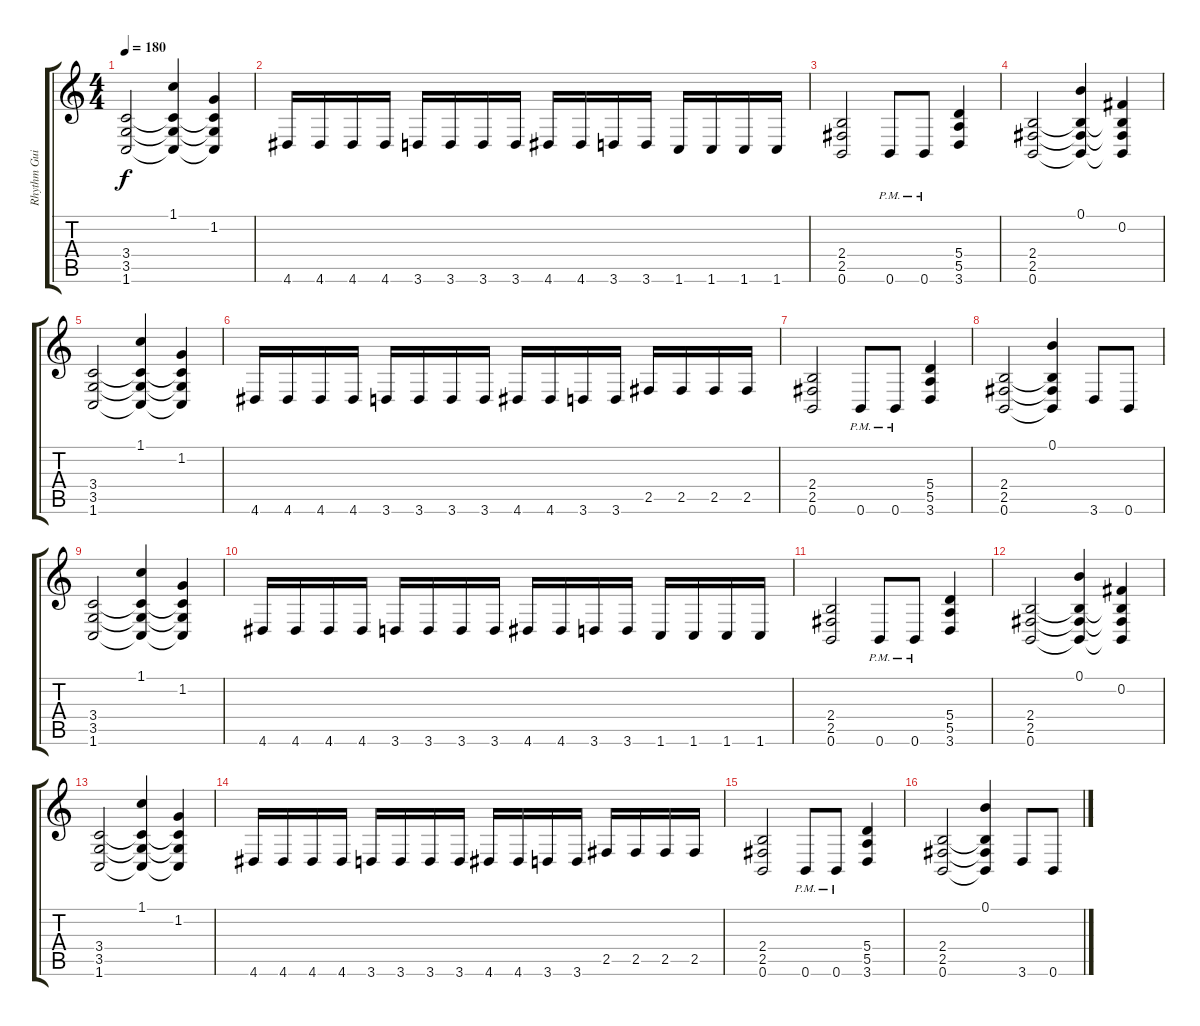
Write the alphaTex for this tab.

\track ("Rhythm Guitar I" "Rhythm Gui") {instrument distortionguitar}
\staff {score tabs}
\tuning (B3 Gb3 D3 A2 E2 B1) {hide}
\ts (4 4)
\tempo 180
\clef g2
\ks c
(3.4 3.5 1.6).2{dy f} (1.1 3.4{t} 3.5{t} 1.6{t}).4 (1.2 3.4{t} 3.5{t} 1.6{t}).4 |
4.6.16 4.6.16 4.6.16 4.6.16 3.6.16 3.6.16 3.6.16 3.6.16 4.6.16 4.6.16 3.6.16 3.6.16 1.6.16 1.6.16 1.6.16 1.6.16 |
(2.4 2.5 0.6).2{volume 2} 0.6{pm}.8 0.6{pm}.8 (5.4 5.5 3.6).4 |
(2.4 2.5 0.6).2 (0.1 2.4{t} 2.5{t} 0.6{t}).4 (0.2 2.4{t} 2.5{t} 0.6{t}).4 |
(3.4 3.5 1.6).2 (1.1 3.4{t} 3.5{t} 1.6{t}).4 (1.2 3.4{t} 3.5{t} 1.6{t}).4 |
4.6.16 4.6.16 4.6.16 4.6.16 3.6.16 3.6.16 3.6.16 3.6.16 4.6.16 4.6.16 3.6.16 3.6.16 2.5.16 2.5.16 2.5.16 2.5.16 |
(2.4 2.5 0.6).2{volume 0} 0.6{pm}.8 0.6{pm}.8 (5.4 5.5 3.6).4 |
(2.4 2.5 0.6).2 (0.1 2.4{t} 2.5{t} 0.6{t}).4 3.6.8 0.6.8 |
(3.4 3.5 1.6).2 (1.1 3.4{t} 3.5{t} 1.6{t}).4 (1.2 3.4{t} 3.5{t} 1.6{t}).4 |
4.6.16 4.6.16 4.6.16 4.6.16 3.6.16 3.6.16 3.6.16 3.6.16 4.6.16 4.6.16 3.6.16 3.6.16 1.6.16 1.6.16 1.6.16 1.6.16 |
(2.4 2.5 0.6).2 0.6{pm}.8 0.6{pm}.8 (5.4 5.5 3.6).4 |
(2.4 2.5 0.6).2 (0.1 2.4{t} 2.5{t} 0.6{t}).4 (0.2 2.4{t} 2.5{t} 0.6{t}).4 |
(3.4 3.5 1.6).2 (1.1 3.4{t} 3.5{t} 1.6{t}).4 (1.2 3.4{t} 3.5{t} 1.6{t}).4 |
4.6.16 4.6.16 4.6.16 4.6.16 3.6.16 3.6.16 3.6.16 3.6.16 4.6.16 4.6.16 3.6.16 3.6.16 2.5.16 2.5.16 2.5.16 2.5.16 |
(2.4 2.5 0.6).2 0.6{pm}.8 0.6{pm}.8 (5.4 5.5 3.6).4 |
(2.4 2.5 0.6).2 (0.1 2.4{t} 2.5{t} 0.6{t}).4 3.6.8 0.6.8
